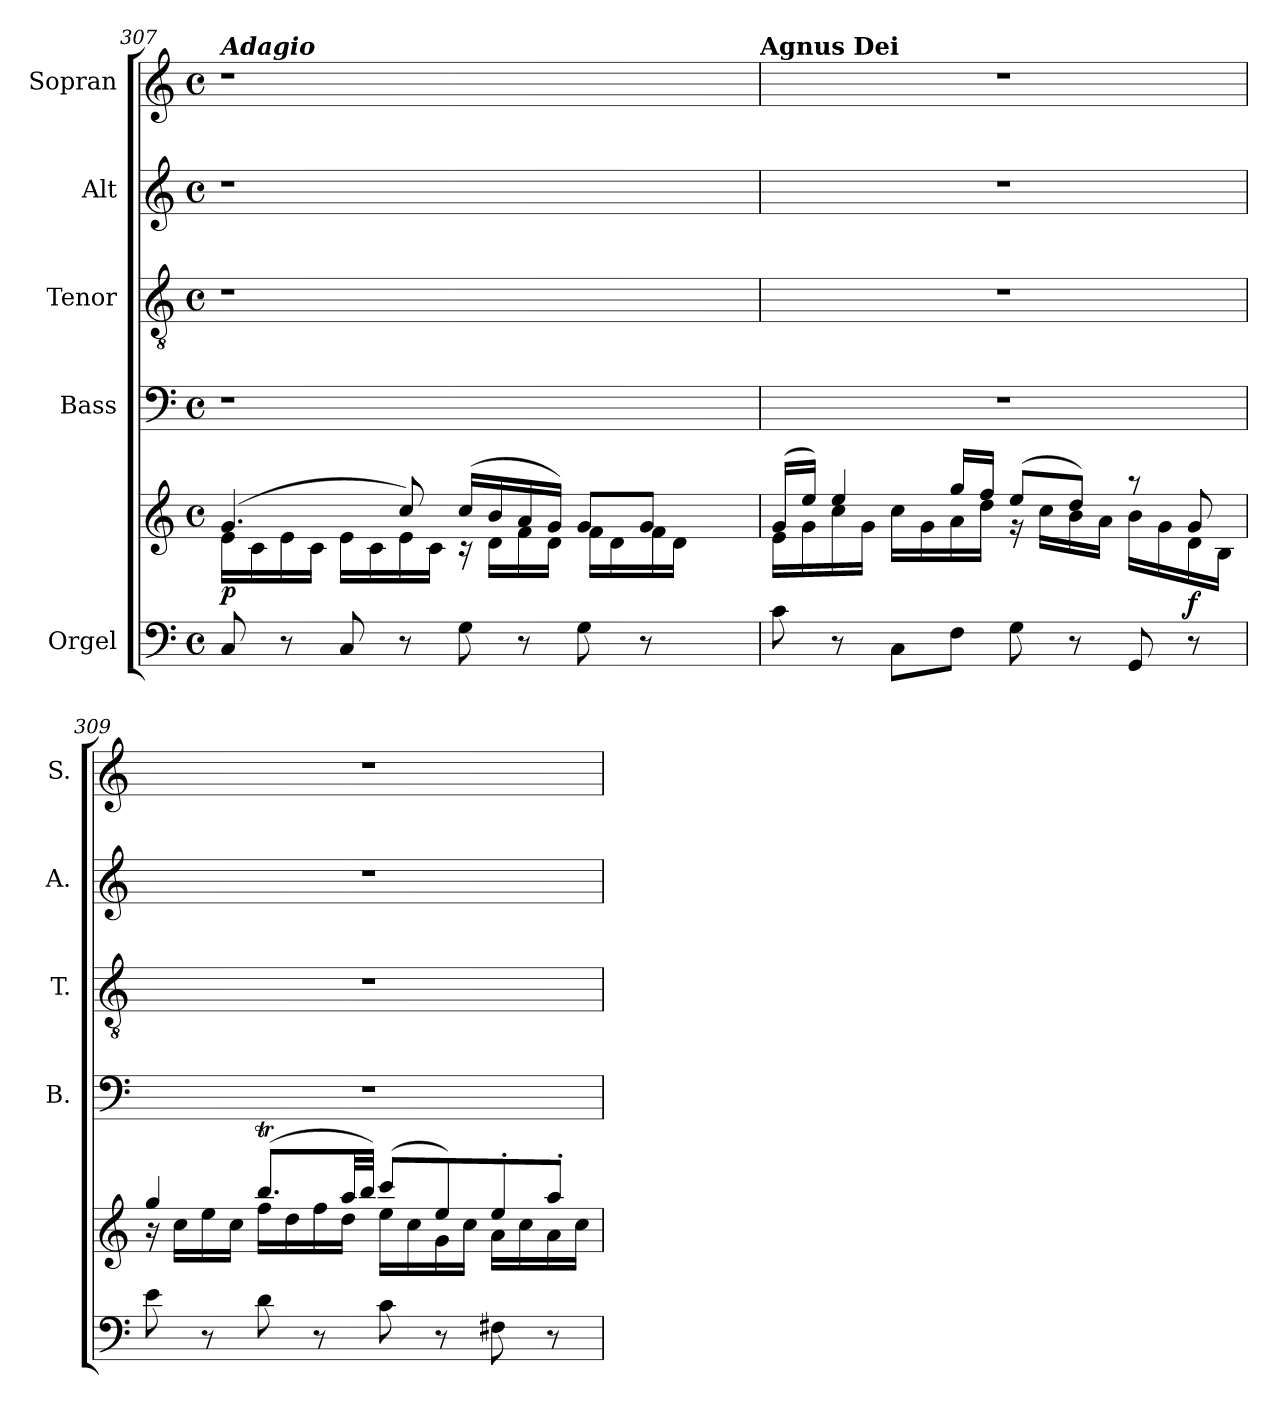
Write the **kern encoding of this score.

**kern	**kern	**dynam	**kern	**kern	**kern	**kern
*part5	*part5	*part5	*part4	*part3	*part2	*part1
*staff6	*staff5	*staff5/6	*staff4	*staff3	*staff2	*staff1
*I"Orgel	*	*	*I"Bass	*I"Tenor	*I"Alt	*I"Sopran
*	*	*	*I'B.	*I'T.	*I'A.	*I'S.
!!LO:PB:g=z
*clefF4	*clefG2	*	*clefF4	*clefGv2	*clefG2	*clefG2
*k[]	*k[]	*	*k[]	*k[]	*k[]	*k[]
*C:	*C:	*	*C:	*C:	*C:	*C:
*M4/4	*M4/4	*	*M4/4	*M4/4	*M4/4	*M4/4
*met(c)	*met(c)	*	*met(c)	*met(c)	*met(c)	*met(c)
=307	=307	=307	=307	=307	=307	=307
*	*^	*	*	*	*	*
!	!	!	!	!	!	!	!LO:TX:a:Bi:t=Adagio
!	!	!	!LO:DY:b	!	!	!	!
8C/	(4.g/	16e\LL	p	1r	1r	1r	1r
.	.	16c\	.	.	.	.	.
8r	.	16e\	.	.	.	.	.
.	.	16c\JJ	.	.	.	.	.
8C/	.	16e\LL	.	.	.	.	.
.	.	16c\	.	.	.	.	.
8r	8cc/)	16e\	.	.	.	.	.
.	.	16c\JJ	.	.	.	.	.
8G\	(>16cc/LL	16rc	.	.	.	.	.
.	16b/	16d\LL	.	.	.	.	.
8r	16a/	16f\	.	.	.	.	.
.	16g/JJ)	16d\JJ	.	.	.	.	.
8G\	8g/L	16f\LL	.	.	.	.	.
.	.	16d\	.	.	.	.	.
8r	8g/J	16f\	.	.	.	.	.
.	.	16d\JJ	.	.	.	.	.
8.ryy	8.ryy	8.ryy	.	8.ryy	8.ryy	8.ryy	8.ryy
!	!	!	!	!	!	!	!LO:TX:a:B:t=Agnus Dei
=308	=308	=308	=308	=308	=308	=308	=308
8c\	(>16g/LL	16e\LL	.	1r	1r	1r	1r
.	16ee/JJ)	16g\	.	.	.	.	.
8r	4ee/	16cc\	.	.	.	.	.
.	.	16g\JJ	.	.	.	.	.
8C\L	.	16cc\LL	.	.	.	.	.
.	.	16g\	.	.	.	.	.
8F\J	16gg/LL	16a\	.	.	.	.	.
.	16ff/JJ	16dd\JJ	.	.	.	.	.
8G\	(>8ee/L	16rg	.	.	.	.	.
.	.	16cc\LL	.	.	.	.	.
8r	8dd/J)	16b\	.	.	.	.	.
.	.	16a\JJ	.	.	.	.	.
8GG/	8raa	16b\LL	.	.	.	.	.
.	.	16g\	.	.	.	.	.
!	!	!	!LO:DY:b	!	!	!	!
8r	8g/	16d\	f	.	.	.	.
.	.	16B\JJ	.	.	.	.	.
=309	=309	=309	=309	=309	=309	=309	=309
8e\	4gg/	16ra	.	1r	1r	1r	1r
.	.	16cc\LL	.	.	.	.	.
8r	.	16ee\	.	.	.	.	.
.	.	16cc\JJ	.	.	.	.	.
8d\	(>8.bbt/L	16ff\LL	.	.	.	.	.
.	.	16dd\	.	.	.	.	.
8r	.	16ff\	.	.	.	.	.
.	32aa/LL	16dd\JJ	.	.	.	.	.
.	32bb/JJJ)	.	.	.	.	.	.
8c\	(>8ccc/L	16ee\LL	.	.	.	.	.
.	.	16cc\	.	.	.	.	.
8r	8ee/)	16g\	.	.	.	.	.
.	.	16cc\JJ	.	.	.	.	.
8F#X\	8ee'</	16a\LL	.	.	.	.	.
.	.	16cc\	.	.	.	.	.
8r	8aa'</J	16a\	.	.	.	.	.
.	.	16cc\JJ	.	.	.	.	.
*	*v	*v	*	*	*	*	*
=	=	=	=	=	=	=
*-	*-	*-	*-	*-	*-	*-
